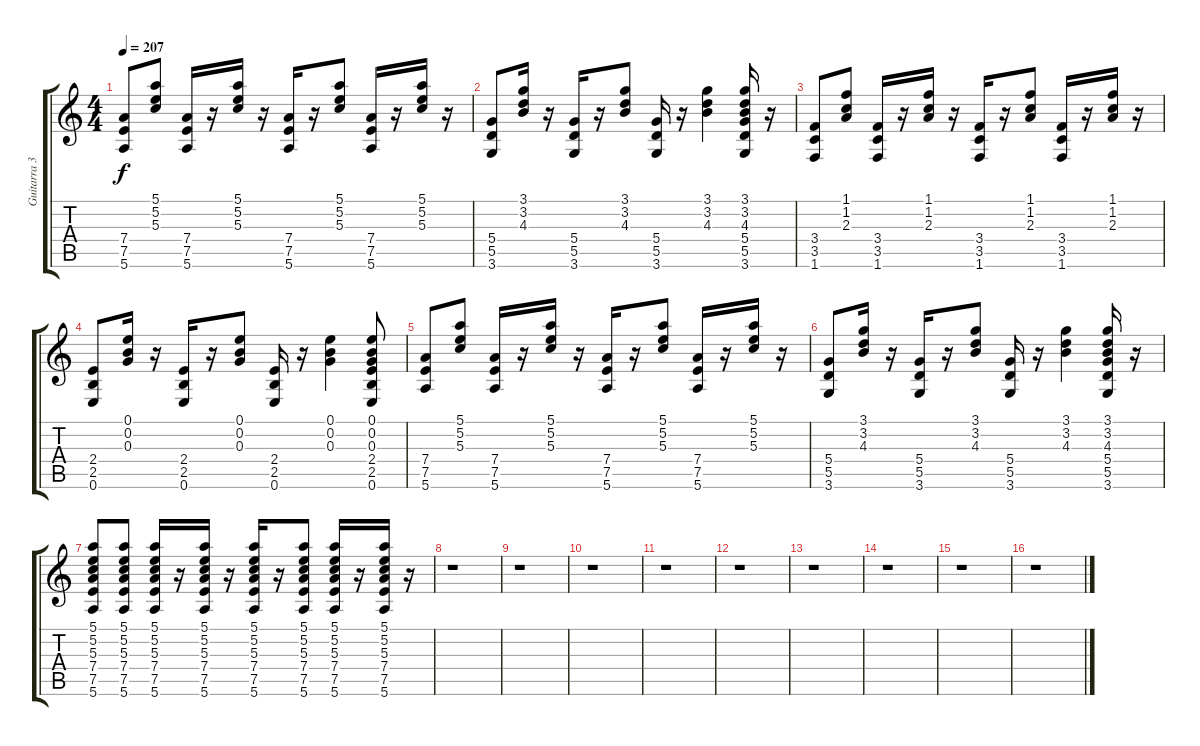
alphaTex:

\track ("Guitarra 3" "Guitarra 3") {instrument electricguitarclean}
\staff {score tabs}
\tuning (E4 B3 G3 D3 A2 E2) {hide}
\ts (4 4)
\tempo 207
\clef g2
\ks c
(7.4 7.5 5.6).8{dy f} (5.1 5.2 5.3).8 (7.4 7.5 5.6).16 r.16 (5.1 5.2 5.3).16 r.16 (7.4 7.5 5.6).16 r.16 (5.1 5.2 5.3).8 (7.4 7.5 5.6).16 r.16 (5.1 5.2 5.3).16 r.16 |
(5.4 5.5 3.6).8 (3.1 3.2 4.3).16 r.16 (5.4 5.5 3.6).16 r.16 (3.1 3.2 4.3).8 (5.4 5.5 3.6).16 r.16 (3.1 3.2 4.3).4 (3.1 3.2 4.3 5.4 5.5 3.6).16 r.16 |
(3.4 3.5 1.6).8 (1.1 1.2 2.3).8 (3.4 3.5 1.6).16 r.16 (1.1 1.2 2.3).16 r.16 (3.4 3.5 1.6).16 r.16 (1.1 1.2 2.3).8 (3.4 3.5 1.6).16 r.16 (1.1 1.2 2.3).16 r.16 |
(2.4 2.5 0.6).8 (0.1 0.2 0.3).16 r.16 (2.4 2.5 0.6).16 r.16 (0.1 0.2 0.3).8 (2.4 2.5 0.6).16 r.16 (0.1 0.2 0.3).4 (0.1 0.2 0.3 2.4 2.5 0.6).8 |
(7.4 7.5 5.6).8 (5.1 5.2 5.3).8 (7.4 7.5 5.6).16 r.16 (5.1 5.2 5.3).16 r.16 (7.4 7.5 5.6).16 r.16 (5.1 5.2 5.3).8 (7.4 7.5 5.6).16 r.16 (5.1 5.2 5.3).16 r.16 |
(5.4 5.5 3.6).8 (3.1 3.2 4.3).16 r.16 (5.4 5.5 3.6).16 r.16 (3.1 3.2 4.3).8 (5.4 5.5 3.6).16 r.16 (3.1 3.2 4.3).4 (3.1 3.2 4.3 5.4 5.5 3.6).16 r.16 |
(5.1 5.2 5.3 7.4 7.5 5.6).8 (5.1 5.2 5.3 7.4 7.5 5.6).8 (5.1 5.2 5.3 7.4 7.5 5.6).16 r.16 (5.1 5.2 5.3 7.4 7.5 5.6).16 r.16 (5.1 5.2 5.3 7.4 7.5 5.6).16 r.16 (5.1 5.2 5.3 7.4 7.5 5.6).8 (5.1 5.2 5.3 7.4 7.5 5.6).16 r.16 (5.1 5.2 5.3 7.4 7.5 5.6).16 r.16 |
r.1 |
r.1 |
r.1 |
r.1 |
r.1 |
r.1 |
r.1 |
r.1 |
r.1
